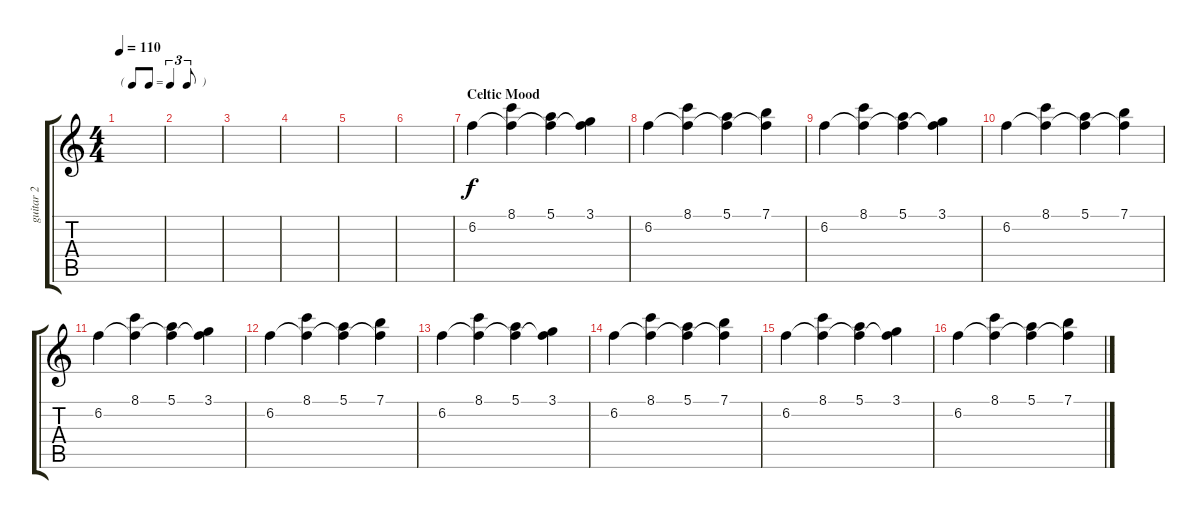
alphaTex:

\track ("guitar 2" "guitar 2") {instrument distortionguitar}
\staff {score tabs}
\tuning (E4 B3 G3 D3 A2 E2) {hide}
\ts (4 4)
\tf triplet8th
\tempo 110
\clef g2
\ks c
|
|
|
|
|
|
\section ("" "Celtic Mood")
6.2.4{instrument acousticguitarnylon} (8.1 6.2{t}).4 (5.1 6.2{t}).4 (3.1 6.2{t}).4 |
6.2.4 (8.1 6.2{t}).4 (5.1 6.2{t}).4 (7.1 6.2{t}).4 |
6.2.4{instrument acousticguitarnylon} (8.1 6.2{t}).4 (5.1 6.2{t}).4 (3.1 6.2{t}).4 |
6.2.4 (8.1 6.2{t}).4 (5.1 6.2{t}).4 (7.1 6.2{t}).4 |
6.2.4{instrument acousticguitarnylon} (8.1 6.2{t}).4 (5.1 6.2{t}).4 (3.1 6.2{t}).4 |
6.2.4 (8.1 6.2{t}).4 (5.1 6.2{t}).4 (7.1 6.2{t}).4 |
6.2.4{instrument acousticguitarnylon} (8.1 6.2{t}).4 (5.1 6.2{t}).4 (3.1 6.2{t}).4 |
6.2.4 (8.1 6.2{t}).4 (5.1 6.2{t}).4 (7.1 6.2{t}).4 |
6.2.4{instrument acousticguitarnylon} (8.1 6.2{t}).4 (5.1 6.2{t}).4 (3.1 6.2{t}).4 |
6.2.4 (8.1 6.2{t}).4 (5.1 6.2{t}).4 (7.1 6.2{t}).4
